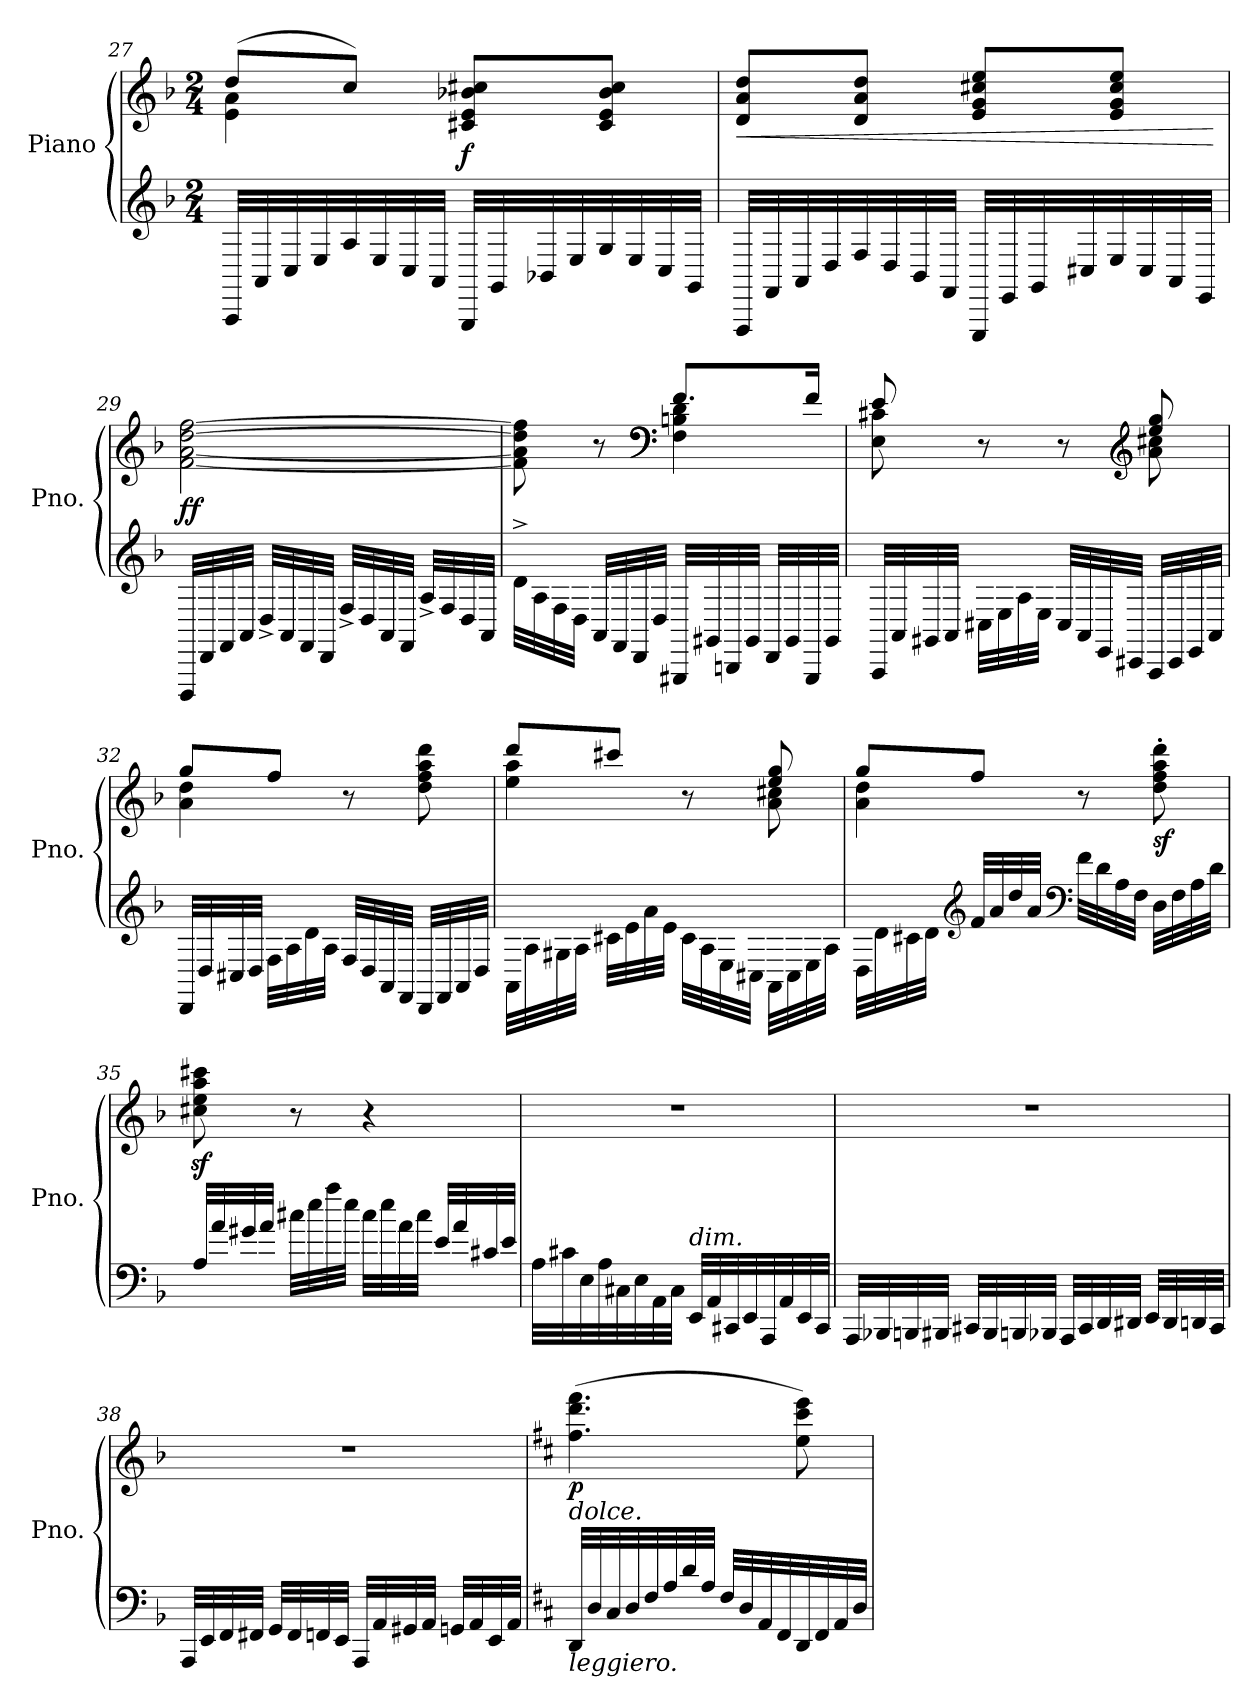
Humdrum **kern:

**kern	**kern	**dynam
*part1	*part1	*part1
*staff2	*staff1	*staff1/2
*I"Piano	*	*
*I'Pno.	*	*
!!LO:LB:g=z
*clefG2	*clefG2	*
*k[b-]	*k[b-]	*
*M2/4	*M2/4	*
=27	=27	=27
*	*^	*
32AAA/LLL	(>8dd/L	4e\ 4a\	.
32AA/	.	.	.
32C/	.	.	.
32E>/	.	.	.
32A/	8cc/J)	.	.
32E/	.	.	.
32C/	.	.	.
32AA/JJJ	.	.	.
!	!	!	!LO:DY:b
32GGG/LLL	8c#X/ 8e/ 8b-X/ 8cc#X/L	4ryy	f
32GG/	.	.	.
32BB-X/	.	.	.
32E>/	.	.	.
32G/	8c#/ 8e/ 8b-/ 8cc#/J	.	.
32E/	.	.	.
32C/	.	.	.
32GG/JJJ	.	.	.
*	*v	*v	*
=28	=28	=28
!	!	!LO:HP:b
32FFF/LLL	8d/ 8a/ 8dd/L	<
32FF/	.	.
32AA/	.	.
32D>/	.	.
32F/	8d/ 8a/ 8dd/J	.
32D/	.	.
32BB-/	.	.
32FF/JJJ	.	.
32EEE/LLL	8e/ 8g/ 8cc#X/ 8ee/L	.
32EE/	.	.
32GG/	.	.
32C#X>/	.	.
32E/	8e/ 8g/ 8cc#/ 8ee/J	.
32C#/	.	.
32AA/	.	.
32EE/JJJ	.	.
.	.	[
=29	=29	=29
!	!	!LO:DY:b
32DDD/LLL	[2f\ [2a\ [2dd\ [2ff\	ff
32DD/	.	.
32FF/	.	.
32AA/JJJ	.	.
32D^/LLL	.	.
32AA/	.	.
32FF/	.	.
32DD/JJJ	.	.
32F^/LLL	.	.
32D/	.	.
32AA/	.	.
32FF/JJJ	.	.
32A^/LLL	.	.
32F/	.	.
32D/	.	.
32AA/JJJ	.	.
!!LO:LB:g=z
=30	=30	=30
*	*^	*
32d^\LLL	8f\] 8a\] 8dd\] 8ff\]	4ryy	.
32A\	.	.	.
32F\	.	.	.
32D>\JJJ	.	.	.
32AA/LLL	8r	.	.
32FF/	.	.	.
32DD/	.	.	.
32D/JJJ	.	.	.
*	*clefF4	*	*
32GGG#X/LLL	8.f/L	4F\ 4Bn\ 4d\	.
32GG#X/	.	.	.
32BBBn/	.	.	.
32GG#/JJJ	.	.	.
32DD/LLL	.	.	.
32GG#/	.	.	.
32GGG#/	16f/Jk	.	.
32GG#/JJJ	.	.	.
=31	=31	=31	=31
32AAA/LLL	8e/	8E\> 8c#X\>	.
32AA/	.	.	.
32GG#X/	.	.	.
32AA/JJJ	.	.	.
32C#X\LLL	8r	4ryy	.
32E\	.	.	.
32A\	.	.	.
32E\JJJ	.	.	.
32C#/LLL	8r	.	.
32AA/	.	.	.
32EE/	.	.	.
32CC#X/JJJ	.	.	.
*	*clefG2	*	*
32AAA/LLL	8ee/ 8gg/	8a\ 8cc#X\	.
32CC#/	.	.	.
32EE/	.	.	.
32AA/JJJ	.	.	.
!!LO:LB:g=z	!!
=32	=32	=32	=32
32DD/LLL	8gg/L	4a\ 4dd\	.
32D/	.	.	.
32C#X/	.	.	.
32D/JJJ	.	.	.
32F>\LLL	8ff/J	.	.
32A\	.	.	.
32d\	.	.	.
32A\JJJ	.	.	.
32F/LLL	8r	4ryy	.
32D/	.	.	.
32AA/	.	.	.
32FF/JJJ	.	.	.
32DD/LLL	8dd\ 8ff\ 8aa\ 8ddd\	.	.
32FF/	.	.	.
32AA/	.	.	.
32D/JJJ	.	.	.
=33	=33	=33	=33
32AA\LLL	8ddd/L	4ee\ 4aa\	.
32A\	.	.	.
32G#X\	.	.	.
32A\JJJ	.	.	.
32c#X>\LLL	8ccc#X/J	.	.
32e\	.	.	.
32a\	.	.	.
32e\JJJ	.	.	.
32c#\LLL	8r	8ryy	.
32A\	.	.	.
32E\	.	.	.
32C#X\JJJ	.	.	.
*	*8va	*	*
32AA\LLL	8eee/ 8ggg/	8aa\ 8ccc#X\	.
32C#\	.	.	.
32E\	.	.	.
32A\JJJ	.	.	.
!!LO:PB:g=z	!!
=34	=34	=34	=34
32D\LLL	8ggg/L	4aa\ 4ddd\	.
32d\	.	.	.
32c#X\	.	.	.
32d\JJJ	.	.	.
*clefG2	*	*	*
32f>/LLL	8fff/J	.	.
32a/	.	.	.
32dd/	.	.	.
32a/JJJ	.	.	.
*clefF4	*	*	*
32f\LLL	8r	4ryy	.
32d\	.	.	.
32A\	.	.	.
32F\JJJ	.	.	.
!	!	!	!LO:DY:b
32D\LLL	8ddd\' 8fff\' 8aaa\' 8dddd\'	.	sf
32F\	.	.	.
32A\	.	.	.
32d\JJJ	.	.	.
*	*v	*v	*
=35	=35	=35
32A/LLL	8ccc#X\z< 8eee\z< 8aaa\z< 8cccc#X\z<	.
32a/	.	.
32g#X/	.	.
32a/JJJ	.	.
32cc#X>\LLL	8r	.
32ee\	.	.
32aa\	.	.
32ee\JJJ	.	.
32cc#>\LLL	4r	.
32ee>\	.	.
32a>\	.	.
32cc#>\JJJ	.	.
32e>/LLL	.	.
32a>/	.	.
32c#X>/	.	.
32e>/JJJ	.	.
!!LO:LB:g=z
=36	=36	=36
*	*X8va	*
32A>\LLL	2r	.
32c#X>\	.	.
32E>\	.	.
32A>\	.	.
32C#X>\	.	.
32E>\	.	.
32AA>\	.	.
32C#>\JJJ	.	.
!LO:TX:a:i:t=dim.	!	!
32EE>/LLL	.	.
32AA>/	.	.
32CC#X>/	.	.
32EE>/	.	.
32AAA/	.	.
32AA/	.	.
32EE/	.	.
32CC#/JJJ	.	.
=37	=37	=37
32AAA>/LLL	2r	.
32BBB-X>/	.	.
32BBBn>/	.	.
32BBB#X>/JJJ	.	.
32CC#X>/LLL	.	.
32BBB#>/	.	.
32BBBn/	.	.
32BBB-X>/JJJ	.	.
32AAA>/LLL	.	.
32CC#>/	.	.
32DD/	.	.
32DD#X>/JJJ	.	.
32EE/LLL	.	.
32DD#/	.	.
32DDn>/	.	.
32CC#>/JJJ	.	.
!!LO:LB:g=z
=38	=38	=38
32AAA>/LLL	2r	.
32EE>/	.	.
32FF/	.	.
32FF#X>/JJJ	.	.
32GG/LLL	.	.
32FF#/	.	.
32FFn>/	.	.
32EE>/JJJ	.	.
32AAA/LLL	.	.
32AA/	.	.
32GG#X/	.	.
32AA/JJJ	.	.
32GGn/LLL	.	.
32AA/	.	.
32EE/	.	.
32AA/JJJ	.	.
=39	=39	=39
*k[f#c#]	*k[f#c#]	*
!	!LO:TX:b:i:t=dolce.	!
!LO:TX:b:i:t=leggiero.	!	!
!	!	!LO:DY:b
32DD/LLL	(>4.ff#\ 4.ddd\ 4.fff#\	p
32D/	.	.
32C#/	.	.
32D/	.	.
32F#/	.	.
32A/	.	.
32d/	.	.
32A/JJJ	.	.
32F#/LLL	.	.
32D/	.	.
32AA/	.	.
32FF#/	.	.
32DD/	8ee\ 8ccc#\ 8eee\)	.
32FF#/	.	.
32AA/	.	.
32D/JJJ	.	.
=	=	=
*-	*-	*-
